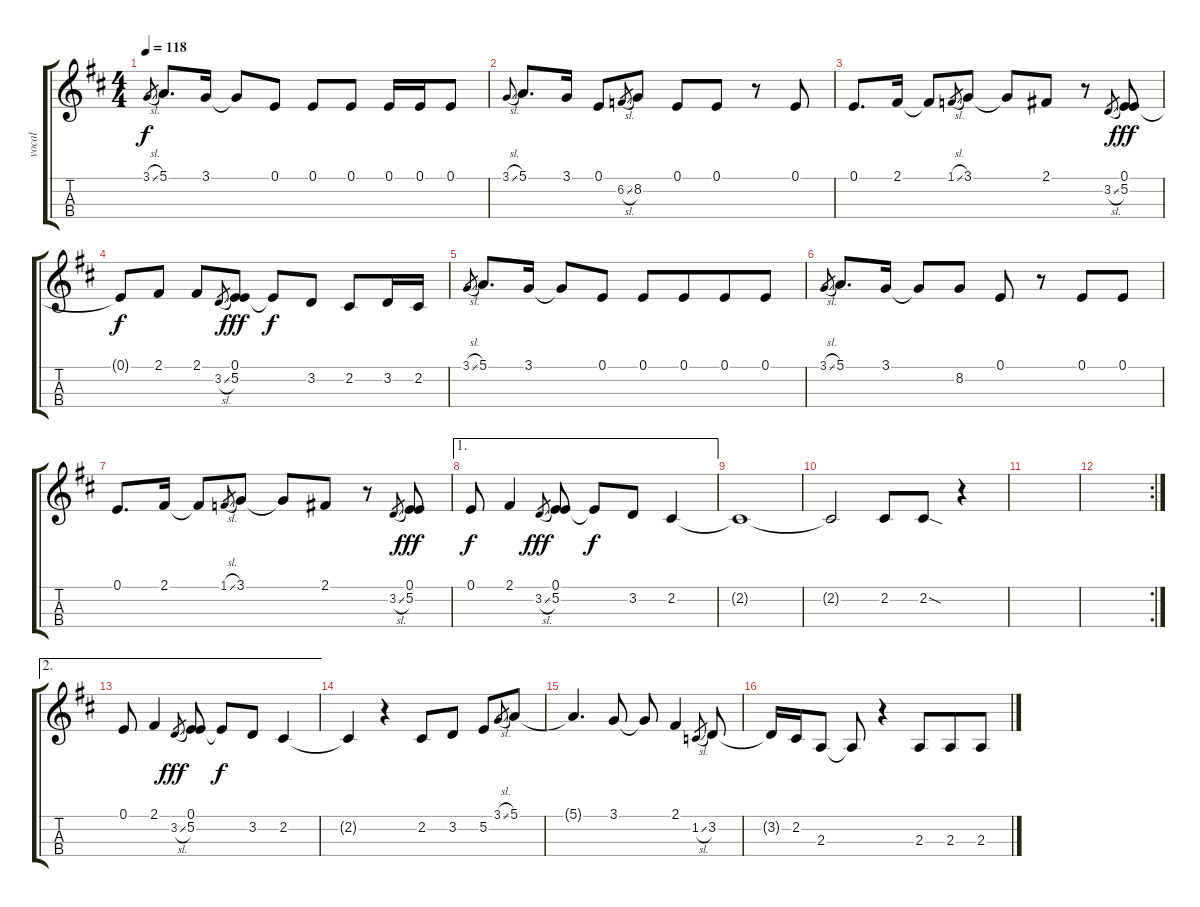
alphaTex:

\track ("vocal" "vocal") {solo instrument lead6voice}
\staff {score tabs}
\tuning (E4 B3 G3 D3) {hide}
\ts (4 4)
\tempo 118
\clef g2
\ks d
3.1{sl}.8{gr dy f} 5.1.8{d} 3.1.16 3.1{t}.8 0.1.8 0.1.8 0.1.8 0.1.16 0.1.16 0.1.8 |
3.1{sl}.8{gr onbeat} 5.1.8{d} 3.1.16 0.1.8 6.2{sl}.8{gr} 8.2.8 0.1.8 0.1.8 r.8 0.1.8 |
0.1.8{d} 2.1.16 2.1{t}.8 1.1{sl}.8{gr} 3.1.8 3.1{t}.8{beam merge} 2.1.8 r.8 3.2{sl}.8{gr} (0.1 5.2).8{dy fff} |
0.1{t}.8{dy f} 2.1.8 2.1.8 3.2{sl}.8{gr} (0.1 5.2).8{dy fff} 0.1{t}.8{dy f} 3.2.8 2.2.8 3.2.16 2.2.16 |
3.1{sl}.8{gr} 5.1.8{d} 3.1.16 3.1{t}.8 0.1.8 0.1.8 0.1.8{beam merge} 0.1.8 0.1.8 |
3.1{sl}.8{gr} 5.1.8{d} 3.1.16 3.1{t}.8 8.2.8 0.1.8 r.8{beam merge} 0.1.8 0.1.8 |
0.1.8{d} 2.1.16 2.1{t}.8 1.1{sl}.8{gr} 3.1.8 3.1{t}.8{beam merge} 2.1.8 r.8 3.2{sl}.8{gr} (0.1 5.2).8{dy fff} |
\ae 1
0.1.8{dy f} 2.1.4 3.2{sl}.8{gr dy fff} (0.1 5.2).8 0.1{t}.8{dy f} 3.2.8 2.2.4 |
2.2{t}.1 |
2.2{t}.2 2.2.8 2.2{sod}.8 r.4 |
|
\rc 2
|
\ae 2
0.1.8 2.1.4 3.2{sl}.8{gr dy fff} (0.1 5.2).8 0.1{t}.8{dy f} 3.2.8 2.2.4 |
2.2{t}.4 r.4 2.2.8 3.2.8 5.2.8 3.1{sl}.8{gr} 5.1.8 |
5.1{t}.4{d} 3.1.8 3.1{t}.8 2.1.4 1.2{sl}.8{gr} 3.2.8 |
3.2{t}.16 2.2.16 2.3.8 2.3{t}.8 r.4 2.3.8{beam merge} 2.3.8 2.3.8
